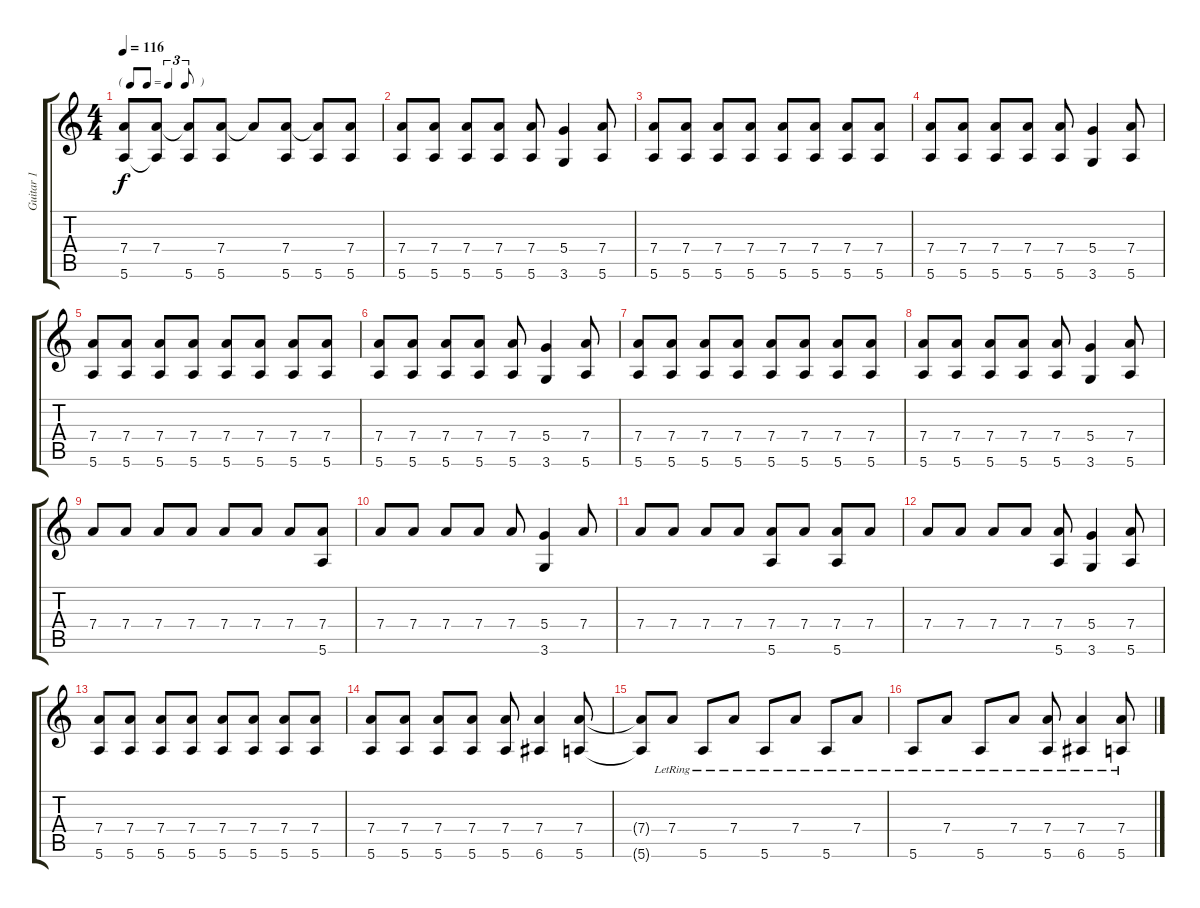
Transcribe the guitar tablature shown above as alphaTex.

\track ("Guitar 1 " "Guitar 1 ") {instrument overdrivenguitar}
\staff {score tabs}
\tuning (E4 B3 G3 D3 A2 E2) {hide}
\ts (4 4)
\tf triplet8th
\tempo 116
\clef g2
\ks c
(7.4{t} 5.6).8{dy f} (7.4 5.6{t}).8 (7.4{t} 5.6).8 (7.4 5.6).8 7.4{t}.8 (7.4 5.6).8 (7.4{t} 5.6).8 (7.4 5.6).8 |
(7.4 5.6).8 (7.4 5.6).8 (7.4 5.6).8 (7.4 5.6).8 (7.4 5.6).8 (5.4 3.6).4 (7.4 5.6).8 |
(7.4 5.6).8 (7.4 5.6).8 (7.4 5.6).8 (7.4 5.6).8 (7.4 5.6).8 (7.4 5.6).8 (7.4 5.6).8 (7.4 5.6).8 |
(7.4 5.6).8 (7.4 5.6).8 (7.4 5.6).8 (7.4 5.6).8 (7.4 5.6).8 (5.4 3.6).4 (7.4 5.6).8{volume 2} |
(7.4 5.6).8 (7.4 5.6).8 (7.4 5.6).8 (7.4 5.6).8 (7.4 5.6).8 (7.4 5.6).8 (7.4 5.6).8 (7.4 5.6).8 |
(7.4 5.6).8 (7.4 5.6).8 (7.4 5.6).8 (7.4 5.6).8 (7.4 5.6).8 (5.4 3.6).4 (7.4 5.6).8 |
(7.4 5.6).8 (7.4 5.6).8 (7.4 5.6).8 (7.4 5.6).8 (7.4 5.6).8 (7.4 5.6).8 (7.4 5.6).8 (7.4 5.6).8 |
(7.4 5.6).8 (7.4 5.6).8 (7.4 5.6).8 (7.4 5.6).8 (7.4 5.6).8 (5.4 3.6).4 (7.4 5.6).8 |
7.4.8 7.4.8 7.4.8 7.4.8 7.4.8 7.4.8 7.4.8 (7.4 5.6).8 |
7.4.8 7.4.8 7.4.8 7.4.8 7.4.8 (5.4 3.6).4 7.4.8 |
7.4.8 7.4.8 7.4.8 7.4.8 (7.4 5.6).8 7.4.8 (7.4 5.6).8 7.4.8 |
7.4.8 7.4.8 7.4.8 7.4.8 (7.4 5.6).8 (5.4 3.6).4 (7.4 5.6).8 |
(7.4 5.6).8 (7.4 5.6).8 (7.4 5.6).8 (7.4 5.6).8 (7.4 5.6).8 (7.4 5.6).8 (7.4 5.6).8 (7.4 5.6).8 |
(7.4 5.6).8 (7.4 5.6).8 (7.4 5.6).8 (7.4 5.6).8 (7.4 5.6).8{volume 8} (7.4 6.6).4 (7.4 5.6).8 |
(7.4{t} 5.6{t}).8 7.4{lr}.8 5.6{lr}.8 7.4{lr}.8 5.6{lr}.8 7.4{lr}.8 5.6{lr}.8 7.4{lr}.8 |
5.6{lr}.8 7.4{lr}.8 5.6{lr}.8 7.4{lr}.8 (7.4{lr} 5.6).8 (7.4{lr} 6.6).4 (7.4{lr} 5.6).8
